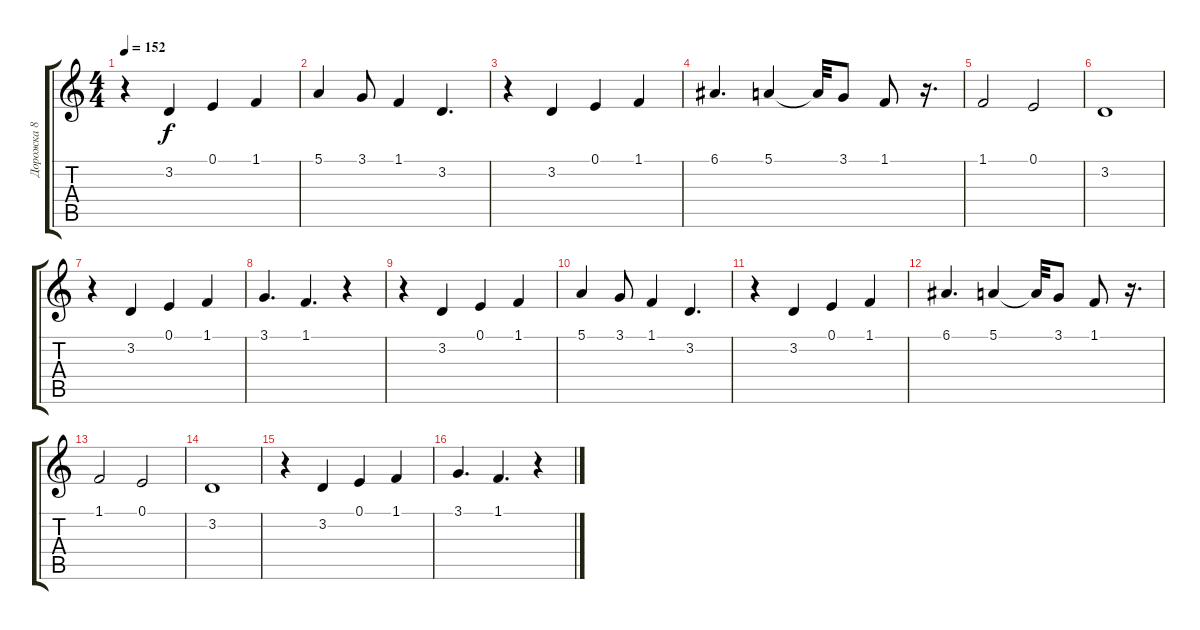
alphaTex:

\track ("Дорожка 8" "Дорожка 8") {instrument fx5brightness}
\staff {score tabs}
\tuning (E4 B3 G3 D3 A2 E2) {hide}
\ts (4 4)
\tempo 152
\clef g2
\ks c
r.4{dy f} 3.2.4 0.1.4 1.1.4 |
5.1.4 3.1.8 1.1.4 3.2.4{d} |
r.4 3.2.4 0.1.4 1.1.4 |
6.1.4{d} 5.1.4 5.1{t}.32 3.1.8 1.1.8 r.16{d} |
1.1.2 0.1.2 |
3.2.1 |
r.4 3.2.4 0.1.4 1.1.4 |
3.1.4{d} 1.1.4{d} r.4 |
r.4 3.2.4 0.1.4 1.1.4 |
5.1.4 3.1.8 1.1.4 3.2.4{d} |
r.4 3.2.4 0.1.4 1.1.4 |
6.1.4{d} 5.1.4 5.1{t}.32 3.1.8 1.1.8 r.16{d} |
1.1.2 0.1.2 |
3.2.1 |
r.4 3.2.4 0.1.4 1.1.4 |
3.1.4{d} 1.1.4{d} r.4
